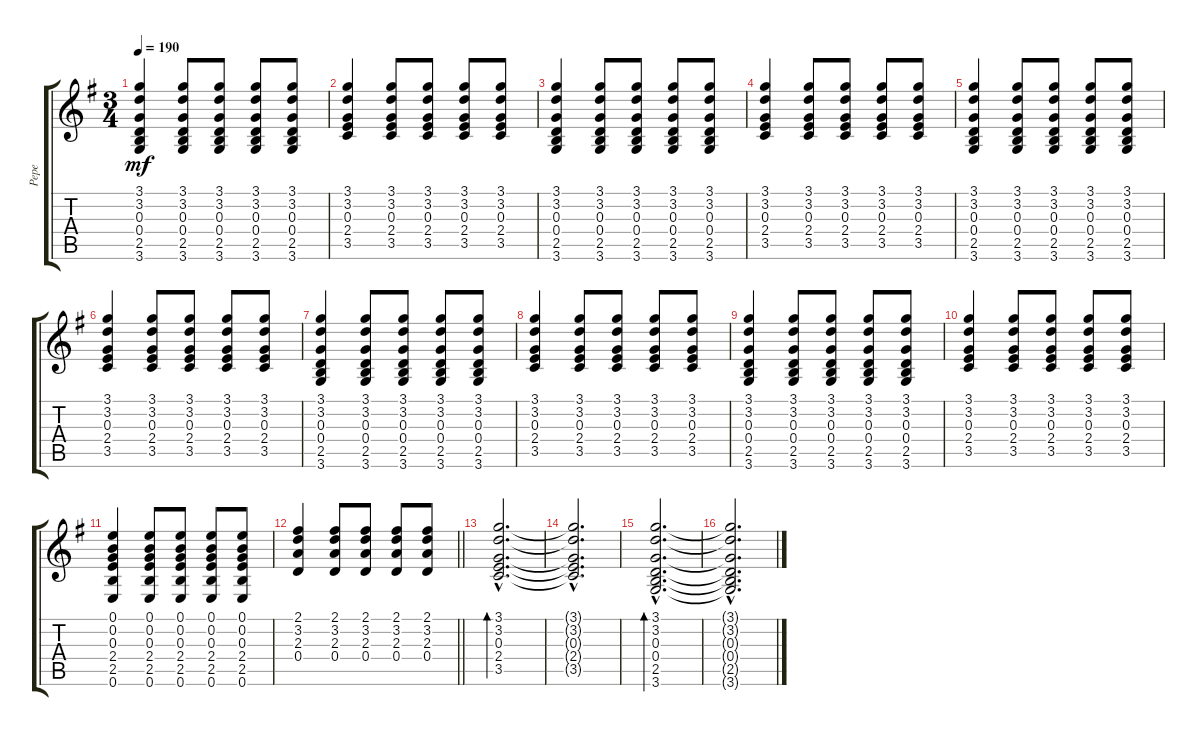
\track ("Pepe" "Pepe") {instrument acousticguitarsteel}
\staff {score tabs}
\tuning (E4 B3 G3 D3 A2 E2) {hide}
\ts (3 4)
\tempo 190
\clef g2
\ks g
(3.1 3.2 0.3 0.4 2.5 3.6).4{dy mf} (3.1 3.2 0.3 0.4 2.5 3.6).8 (3.1 3.2 0.3 0.4 2.5 3.6).8 (3.1 3.2 0.3 0.4 2.5 3.6).8 (3.1 3.2 0.3 0.4 2.5 3.6).8 |
(3.1 3.2 0.3 2.4 3.5).4 (3.1 3.2 0.3 2.4 3.5).8 (3.1 3.2 0.3 2.4 3.5).8 (3.1 3.2 0.3 2.4 3.5).8 (3.1 3.2 0.3 2.4 3.5).8 |
(3.1 3.2 0.3 0.4 2.5 3.6).4 (3.1 3.2 0.3 0.4 2.5 3.6).8 (3.1 3.2 0.3 0.4 2.5 3.6).8 (3.1 3.2 0.3 0.4 2.5 3.6).8 (3.1 3.2 0.3 0.4 2.5 3.6).8 |
(3.1 3.2 0.3 2.4 3.5).4 (3.1 3.2 0.3 2.4 3.5).8 (3.1 3.2 0.3 2.4 3.5).8 (3.1 3.2 0.3 2.4 3.5).8 (3.1 3.2 0.3 2.4 3.5).8 |
(3.1 3.2 0.3 0.4 2.5 3.6).4 (3.1 3.2 0.3 0.4 2.5 3.6).8 (3.1 3.2 0.3 0.4 2.5 3.6).8 (3.1 3.2 0.3 0.4 2.5 3.6).8 (3.1 3.2 0.3 0.4 2.5 3.6).8 |
(3.1 3.2 0.3 2.4 3.5).4 (3.1 3.2 0.3 2.4 3.5).8 (3.1 3.2 0.3 2.4 3.5).8 (3.1 3.2 0.3 2.4 3.5).8 (3.1 3.2 0.3 2.4 3.5).8 |
(3.1 3.2 0.3 0.4 2.5 3.6).4 (3.1 3.2 0.3 0.4 2.5 3.6).8 (3.1 3.2 0.3 0.4 2.5 3.6).8 (3.1 3.2 0.3 0.4 2.5 3.6).8 (3.1 3.2 0.3 0.4 2.5 3.6).8 |
(3.1 3.2 0.3 2.4 3.5).4 (3.1 3.2 0.3 2.4 3.5).8 (3.1 3.2 0.3 2.4 3.5).8 (3.1 3.2 0.3 2.4 3.5).8 (3.1 3.2 0.3 2.4 3.5).8 |
(3.1 3.2 0.3 0.4 2.5 3.6).4 (3.1 3.2 0.3 0.4 2.5 3.6).8 (3.1 3.2 0.3 0.4 2.5 3.6).8 (3.1 3.2 0.3 0.4 2.5 3.6).8 (3.1 3.2 0.3 0.4 2.5 3.6).8 |
(3.1 3.2 0.3 2.4 3.5).4 (3.1 3.2 0.3 2.4 3.5).8 (3.1 3.2 0.3 2.4 3.5).8 (3.1 3.2 0.3 2.4 3.5).8 (3.1 3.2 0.3 2.4 3.5).8 |
(0.1 0.2 0.3 2.4 2.5 0.6).4 (0.1 0.2 0.3 2.4 2.5 0.6).8 (0.1 0.2 0.3 2.4 2.5 0.6).8 (0.1 0.2 0.3 2.4 2.5 0.6).8 (0.1 0.2 0.3 2.4 2.5 0.6).8 |
\barLineRight lightlight
(2.1 3.2 2.3 0.4).4 (2.1 3.2 2.3 0.4).8 (2.1 3.2 2.3 0.4).8 (2.1 3.2 2.3 0.4).8 (2.1 3.2 2.3 0.4).8 |
(3.1{hac} 3.2{hac} 0.3{hac} 2.4{hac} 3.5{hac}).2{d bd 60} |
(3.1{hac t} 3.2{hac t} 0.3{hac t} 2.4{hac t} 3.5{hac t}).2{d} |
(3.1{hac} 3.2{hac} 0.3{hac} 0.4{hac} 2.5{hac} 3.6{hac}).2{d bd 60} |
(3.1{hac t} 3.2{hac t} 0.3{hac t} 0.4{hac t} 2.5{hac t} 3.6{hac t}).2{d}
